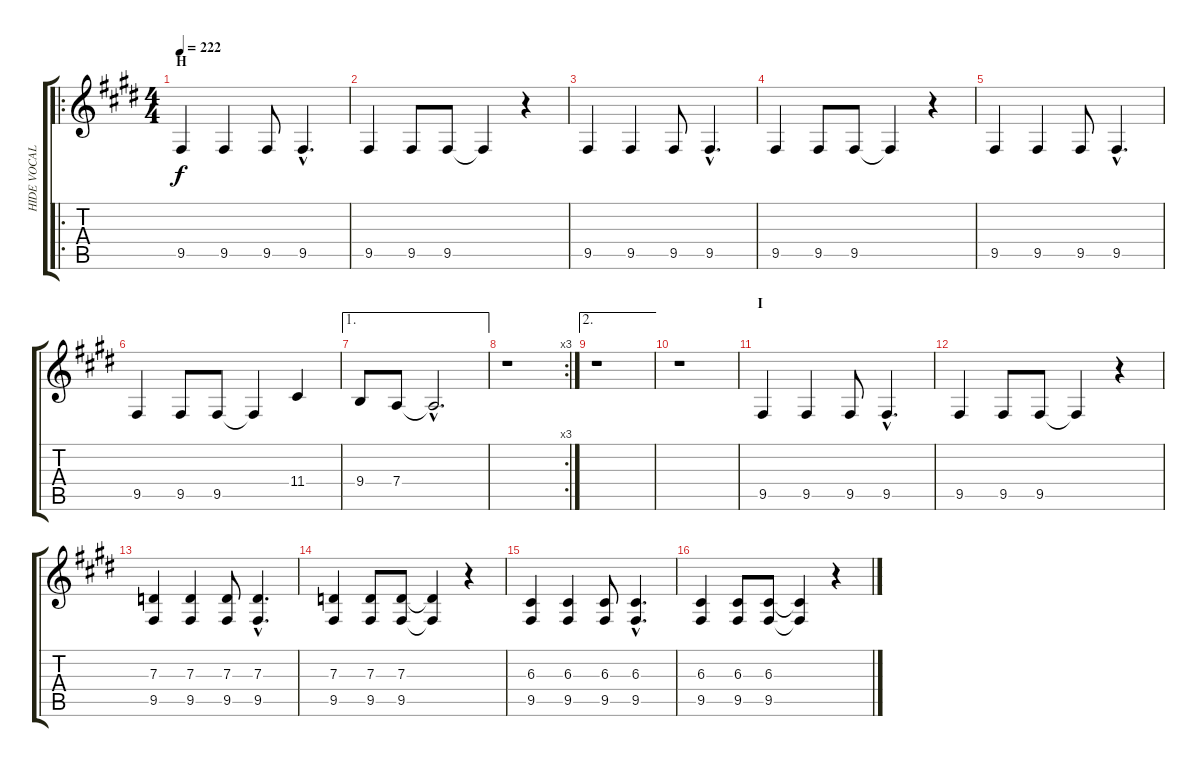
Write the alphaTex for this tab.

\track ("HIDE VOCAL" "HIDE VOCAL") {instrument oboe}
\staff {score tabs}
\tuning (E4 B3 G3 D3 A2 E2) {hide}
\ro
\ts (4 4)
\section ("" "H")
\tempo 222
\clef g2
\ks c#minor
9.5.4{dy f} 9.5.4 9.5.8 9.5{hac}.4{d} |
9.5.4 9.5.8 9.5.8 9.5{t}.4 r.4 |
9.5.4 9.5.4 9.5.8 9.5{hac}.4{d} |
9.5.4 9.5.8 9.5.8 9.5{t}.4 r.4 |
9.5.4 9.5.4 9.5.8 9.5{hac}.4{d} |
9.5.4 9.5.8 9.5.8 9.5{t}.4 11.4.4 |
\ae 1
9.4.8 7.4.8 7.4{hac t}.2{d} |
\rc 3
r.1 |
\ae 2
r.1 |
r.1 |
\section ("" "I")
9.5.4 9.5.4 9.5.8 9.5{hac}.4{d} |
9.5.4 9.5.8 9.5.8 9.5{t}.4 r.4 |
(7.3 9.5).4 (7.3 9.5).4 (7.3 9.5).8 (7.3{hac} 9.5{hac}).4{d} |
(7.3 9.5).4 (7.3 9.5).8 (7.3 9.5).8 (7.3{t} 9.5{t}).4 r.4 |
(6.3 9.5).4 (6.3 9.5).4 (6.3 9.5).8 (6.3{hac} 9.5{hac}).4{d} |
(6.3 9.5).4 (6.3 9.5).8 (6.3 9.5).8 (6.3{t} 9.5{t}).4 r.4
